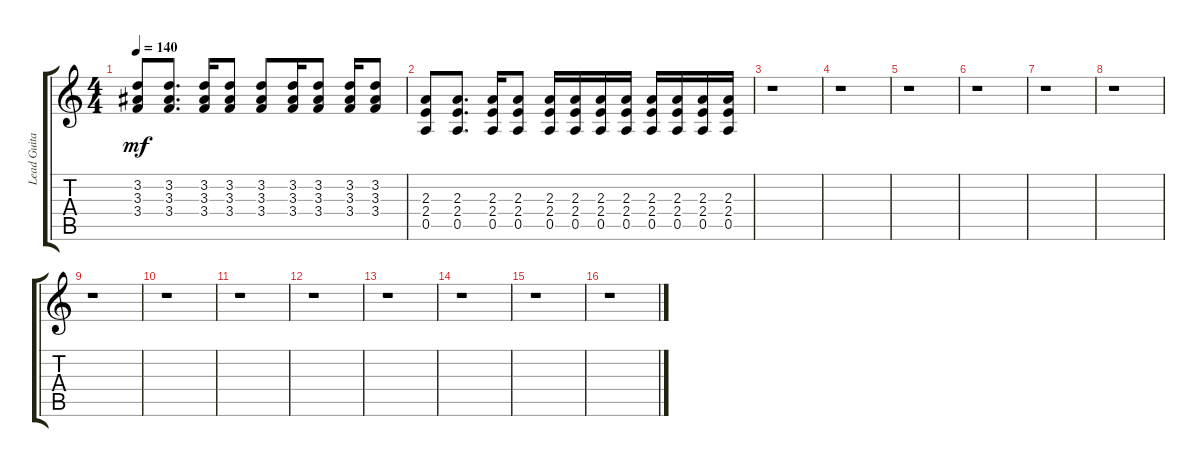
\track ("Lead Guitar 2" "Lead Guita") {instrument distortionguitar}
\staff {score tabs}
\tuning (E4 B3 G3 D3 A2 D2) {hide}
\ts (4 4)
\tempo 140
\clef g2
\ks c
(3.2 3.3 3.4).8{dy mf} (3.2 3.3 3.4).8{d} (3.2 3.3 3.4).16 (3.2 3.3 3.4).8 (3.2 3.3 3.4).8 (3.2 3.3 3.4).16 (3.2 3.3 3.4).8 (3.2 3.3 3.4).16 (3.2 3.3 3.4).8 |
(2.3 2.4 0.5).8 (2.3 2.4 0.5).8{d} (2.3 2.4 0.5).16 (2.3 2.4 0.5).8 (2.3 2.4 0.5).16 (2.3 2.4 0.5).16 (2.3 2.4 0.5).16 (2.3 2.4 0.5).16 (2.3 2.4 0.5).16 (2.3 2.4 0.5).16 (2.3 2.4 0.5).16 (2.3 2.4 0.5).16 |
r.1 |
r.1 |
r.1 |
r.1 |
r.1 |
r.1 |
r.1 |
r.1 |
r.1 |
r.1 |
r.1 |
r.1 |
r.1 |
r.1
